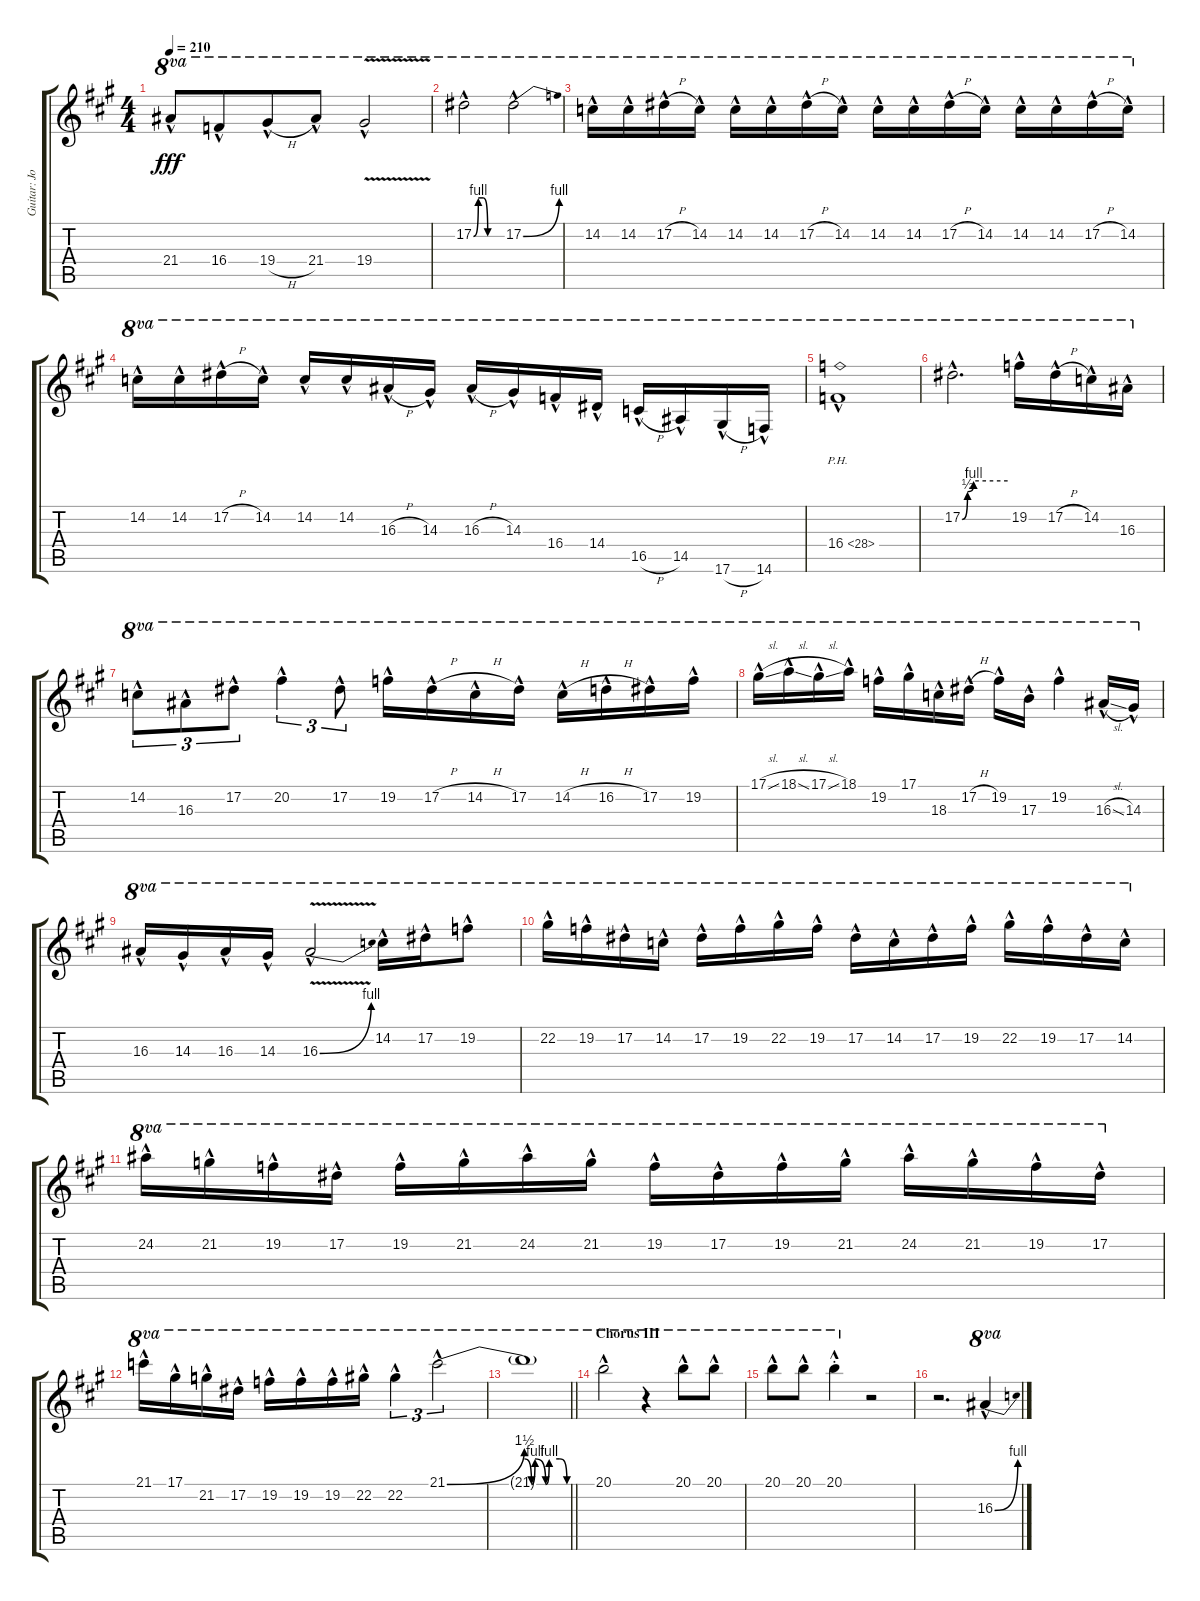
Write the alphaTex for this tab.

\track ("Guitar: John" "Guitar: Jo") {instrument overdrivenguitar}
\staff {score tabs}
\tuning (Eb4 Bb3 Gb3 Db3 Ab2 Eb2) {hide}
\ts (4 4)
\tempo 210
\clef g2
\ks a
21.4{hac}.8{ot 8va dy fff} 16.4{hac}.8{ot 8va beam merge} 19.4{h hac}.8{ot 8va} 21.4{hac}.8{ot 8va} 19.4{v hac}.2{ot 8va} |
17.2{be (custom 0 0 10 4 20 4 30 0 60 0) hac}.2{ot 8va} 17.2{be (bend 0 0 60 4) hac}.2{ot 8va} |
14.2{hac}.16{ot 8va} 14.2{hac}.16{ot 8va} 17.2{h hac}.16{ot 8va} 14.2{hac}.16{ot 8va} 14.2{hac}.16{ot 8va} 14.2{hac}.16{ot 8va} 17.2{h hac}.16{ot 8va} 14.2{hac}.16{ot 8va} 14.2{hac}.16{ot 8va} 14.2{hac}.16{ot 8va} 17.2{h hac}.16{ot 8va} 14.2{hac}.16{ot 8va} 14.2{hac}.16{ot 8va} 14.2{hac}.16{ot 8va} 17.2{h hac}.16{ot 8va} 14.2{hac}.16{ot 8va} |
14.2{hac}.16{ot 8va} 14.2{hac}.16{ot 8va} 17.2{h hac}.16{ot 8va} 14.2{hac}.16{ot 8va} 14.2{hac}.16{ot 8va} 14.2{hac}.16{ot 8va} 16.3{h hac}.16{ot 8va} 14.3{hac}.16{ot 8va} 16.3{h hac}.16{ot 8va} 14.3{hac}.16{ot 8va} 16.4{hac}.16{ot 8va} 14.4{hac}.16{ot 8va} 16.5{h hac}.16{ot 8va} 14.5{hac}.16{ot 8va} 17.6{h hac}.16{ot 8va} 14.6{hac}.16{ot 8va} |
16.4{ph 12 hac}.1{ot 8va} |
17.2{be (custom 0 0 7 2 15 4 60 4) hac}.2{d ot 8va} 19.2{hac}.16{ot 8va} 17.2{h hac}.16{ot 8va} 14.2{hac}.16{ot 8va} 16.3{hac}.16{ot 8va} |
14.2{hac}.8{tu (3 2) ot 8va} 16.3{hac}.8{tu (3 2) ot 8va} 17.2{hac}.8{tu (3 2) ot 8va} 20.2{hac}.4{tu (3 2) ot 8va} 17.2{hac}.8{tu (3 2) ot 8va} 19.2{hac}.16{ot 8va} 17.2{h hac}.16{ot 8va} 14.2{h hac}.16{ot 8va} 17.2{hac}.16{ot 8va} 14.2{h hac}.16{ot 8va} 16.2{h hac}.16{ot 8va} 17.2{hac}.16{ot 8va} 19.2{hac}.16{ot 8va} |
17.1{sl hac}.16{ot 8va} 18.1{sl hac}.16{ot 8va} 17.1{sl hac}.16{ot 8va} 18.1{hac}.16{ot 8va} 19.2{hac}.16{ot 8va} 17.1{hac}.16{ot 8va} 18.3{hac}.16{ot 8va} 17.2{h hac}.16{ot 8va} 19.2{hac}.16{ot 8va} 17.3{hac}.16{ot 8va} 19.2{hac}.4{ot 8va} 16.3{sl hac}.16{ot 8va} 14.3{hac}.16{ot 8va} |
16.3{hac}.16{ot 8va} 14.3{hac}.16{ot 8va} 16.3{hac}.16{ot 8va} 14.3{hac}.16{ot 8va} 16.3{be (bend 0 0 60 4) v hac}.2{ot 8va} 14.2{hac}.16{ot 8va} 17.2{hac}.16{ot 8va} 19.2{hac}.8{ot 8va} |
22.2{hac}.16{ot 8va} 19.2{hac}.16{ot 8va} 17.2{hac}.16{ot 8va} 14.2{hac}.16{ot 8va} 17.2{hac}.16{ot 8va} 19.2{hac}.16{ot 8va} 22.2{hac}.16{ot 8va} 19.2{hac}.16{ot 8va} 17.2{hac}.16{ot 8va} 14.2{hac}.16{ot 8va} 17.2{hac}.16{ot 8va} 19.2{hac}.16{ot 8va} 22.2{hac}.16{ot 8va} 19.2{hac}.16{ot 8va} 17.2{hac}.16{ot 8va} 14.2{hac}.16{ot 8va} |
24.2{hac}.16{ot 8va} 21.2{hac}.16{ot 8va} 19.2{hac}.16{ot 8va} 17.2{hac}.16{ot 8va} 19.2{hac}.16{ot 8va} 21.2{hac}.16{ot 8va} 24.2{hac}.16{ot 8va} 21.2{hac}.16{ot 8va} 19.2{hac}.16{ot 8va} 17.2{hac}.16{ot 8va} 19.2{hac}.16{ot 8va} 21.2{hac}.16{ot 8va} 24.2{hac}.16{ot 8va} 21.2{hac}.16{ot 8va} 19.2{hac}.16{ot 8va} 17.2{hac}.16{ot 8va} |
21.1{hac}.16{ot 8va} 17.1{hac}.16{ot 8va} 21.2{hac}.16{ot 8va} 17.2{hac}.16{ot 8va} 19.2{hac}.16{ot 8va} 19.2{hac}.16{ot 8va} 19.2{hac}.16{ot 8va} 22.2{hac}.16{ot 8va} 22.2{hac}.4{tu (3 2) ot 8va} 21.1{be (bend 0 0 60 6) hac}.2{tu (3 2) ot 8va} |
\barLineRight lightlight
21.1{be (custom 0 4 10 0 15 4 30 0 35 4 50 4 60 0) t}.1{ot 8va} |
\section ("" "Chorus III")
20.1{hac}.2{ot 8va} r.4{ot 8va} 20.1{hac}.8{ot 8va} 20.1{hac}.8{ot 8va} |
20.1{hac}.8{ot 8va} 20.1{hac}.8{ot 8va} 20.1{hac st}.4{ot 8va} r.2 |
r.2{d} 16.3{be (bend 0 0 60 4) hac}.4{ot 8va}
